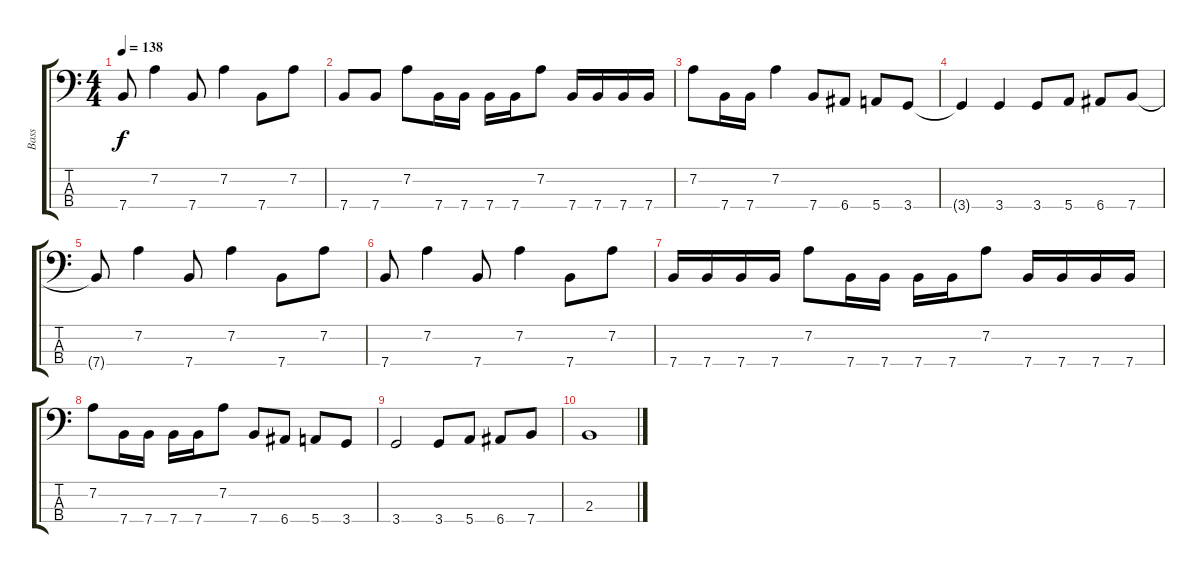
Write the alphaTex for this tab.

\track ("Bass" "Bass") {instrument electricbassfinger}
\staff {score tabs}
\tuning (G2 D2 A1 E1) {hide}
\ts (4 4)
\tempo 138
\clef f4
\ks c
7.4{t}.8{dy f} 7.2.4 7.4.8 7.2.4 7.4.8 7.2.8 |
7.4.8 7.4.8 7.2.8 7.4.16 7.4.16 7.4.16 7.4.16 7.2.8 7.4.16 7.4.16 7.4.16 7.4.16 |
7.2.8 7.4.16 7.4.16 7.2.4 7.4.8 6.4.8 5.4.8 3.4.8 |
3.4{t}.4 3.4.4 3.4.8 5.4.8 6.4.8 7.4.8 |
7.4{t}.8 7.2.4 7.4.8 7.2.4 7.4.8 7.2.8 |
7.4.8 7.2.4 7.4.8 7.2.4 7.4.8 7.2.8 |
7.4.16 7.4.16 7.4.16 7.4.16 7.2.8 7.4.16 7.4.16 7.4.16 7.4.16 7.2.8 7.4.16 7.4.16 7.4.16 7.4.16 |
7.2.8 7.4.16 7.4.16 7.4.16 7.4.16 7.2.8 7.4.8 6.4.8 5.4.8 3.4.8 |
3.4.2 3.4.8 5.4.8 6.4.8 7.4.8 |
2.3.1
